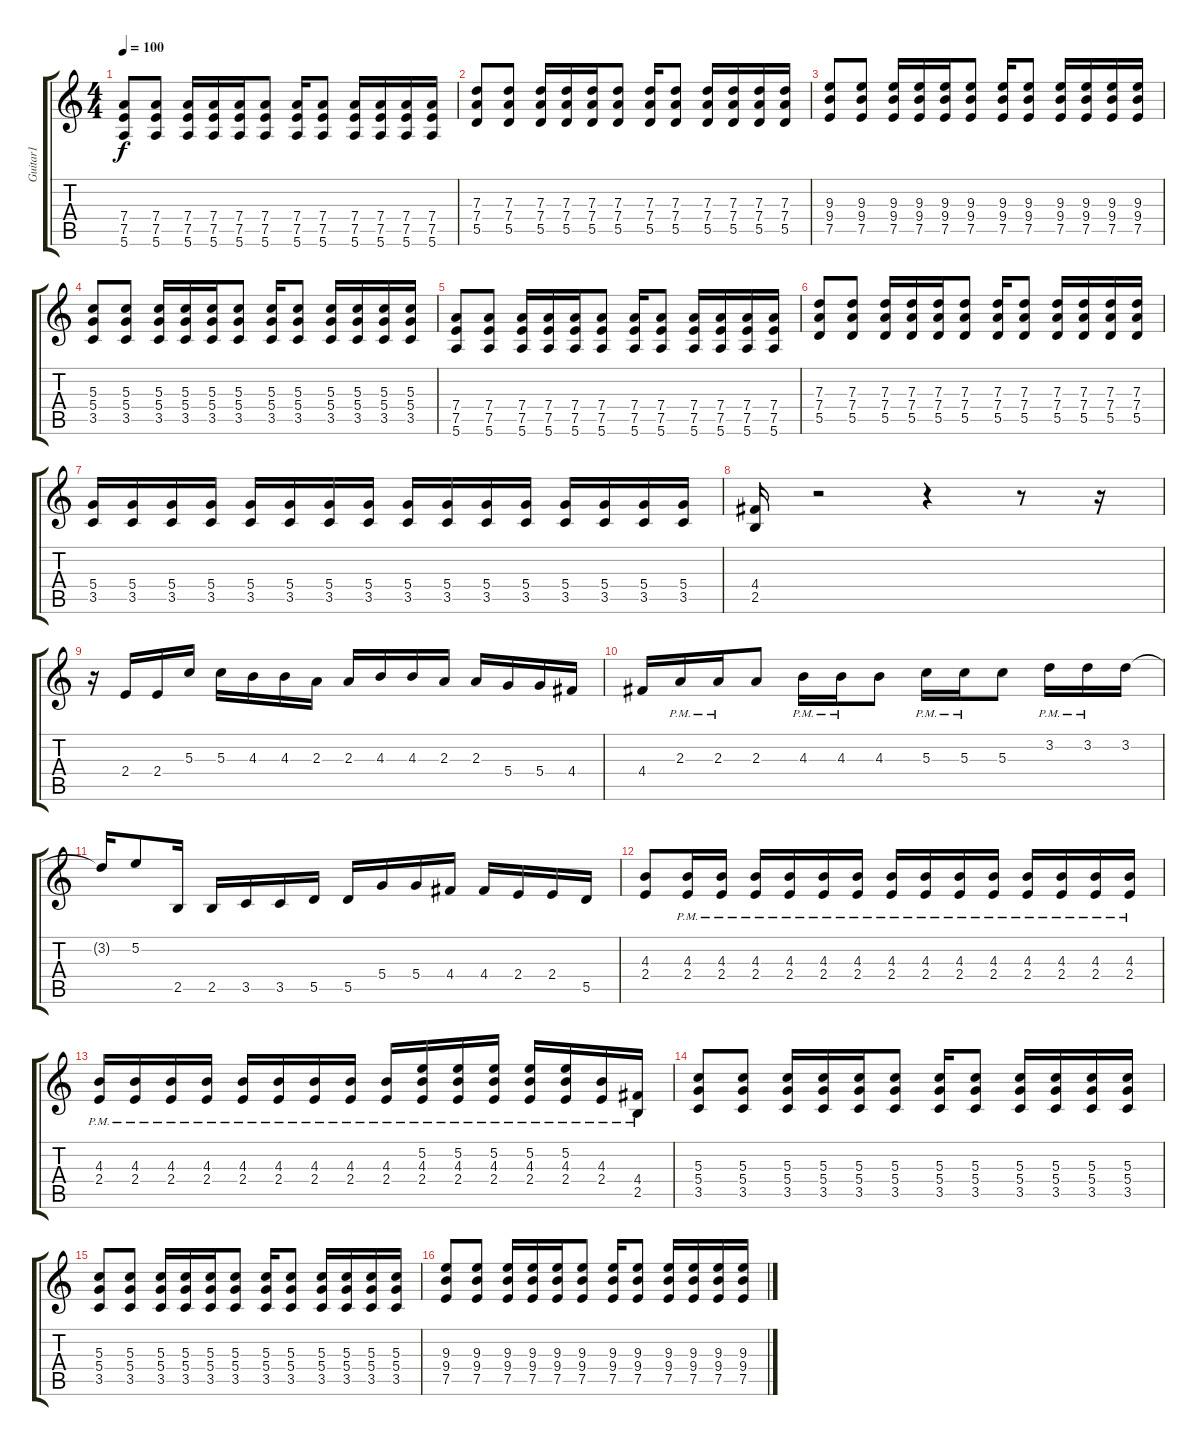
\track ("Guitar1" "Guitar1") {instrument distortionguitar}
\staff {score tabs}
\tuning (E4 B3 G3 D3 A2 E2) {hide}
\ts (4 4)
\tempo 100
\clef g2
\ks c
(7.4 7.5 5.6).8{dy f} (7.4 7.5 5.6).8 (7.4 7.5 5.6).16 (7.4 7.5 5.6).16 (7.4 7.5 5.6).16 (7.4 7.5 5.6).8 (7.4 7.5 5.6).16 (7.4 7.5 5.6).8 (7.4 7.5 5.6).16 (7.4 7.5 5.6).16 (7.4 7.5 5.6).16 (7.4 7.5 5.6).16 |
(7.3 7.4 5.5).8 (7.3 7.4 5.5).8 (7.3 7.4 5.5).16 (7.3 7.4 5.5).16 (7.3 7.4 5.5).16 (7.3 7.4 5.5).8 (7.3 7.4 5.5).16 (7.3 7.4 5.5).8 (7.3 7.4 5.5).16 (7.3 7.4 5.5).16 (7.3 7.4 5.5).16 (7.3 7.4 5.5).16 |
(9.3 9.4 7.5).8 (9.3 9.4 7.5).8 (9.3 9.4 7.5).16 (9.3 9.4 7.5).16 (9.3 9.4 7.5).16 (9.3 9.4 7.5).8 (9.3 9.4 7.5).16 (9.3 9.4 7.5).8 (9.3 9.4 7.5).16 (9.3 9.4 7.5).16 (9.3 9.4 7.5).16 (9.3 9.4 7.5).16 |
(5.3 5.4 3.5).8 (5.3 5.4 3.5).8 (5.3 5.4 3.5).16 (5.3 5.4 3.5).16 (5.3 5.4 3.5).16 (5.3 5.4 3.5).8 (5.3 5.4 3.5).16 (5.3 5.4 3.5).8 (5.3 5.4 3.5).16 (5.3 5.4 3.5).16 (5.3 5.4 3.5).16 (5.3 5.4 3.5).16 |
(7.4 7.5 5.6).8 (7.4 7.5 5.6).8 (7.4 7.5 5.6).16 (7.4 7.5 5.6).16 (7.4 7.5 5.6).16 (7.4 7.5 5.6).8 (7.4 7.5 5.6).16 (7.4 7.5 5.6).8 (7.4 7.5 5.6).16 (7.4 7.5 5.6).16 (7.4 7.5 5.6).16 (7.4 7.5 5.6).16 |
(7.3 7.4 5.5).8 (7.3 7.4 5.5).8 (7.3 7.4 5.5).16 (7.3 7.4 5.5).16 (7.3 7.4 5.5).16 (7.3 7.4 5.5).8 (7.3 7.4 5.5).16 (7.3 7.4 5.5).8 (7.3 7.4 5.5).16 (7.3 7.4 5.5).16 (7.3 7.4 5.5).16 (7.3 7.4 5.5).16 |
(5.4 3.5).16 (5.4 3.5).16 (5.4 3.5).16 (5.4 3.5).16 (5.4 3.5).16 (5.4 3.5).16 (5.4 3.5).16 (5.4 3.5).16 (5.4 3.5).16 (5.4 3.5).16 (5.4 3.5).16 (5.4 3.5).16 (5.4 3.5).16 (5.4 3.5).16 (5.4 3.5).16 (5.4 3.5).16 |
(4.4 2.5).16 r.2 r.4 r.8 r.16 |
r.16 2.4.16 2.4.16 5.3.16 5.3.16 4.3.16 4.3.16 2.3.16 2.3.16 4.3.16 4.3.16 2.3.16 2.3.16 5.4.16 5.4.16 4.4.16 |
4.4.16 2.3{pm}.16 2.3{pm}.16 2.3.8 4.3{pm}.16 4.3{pm}.16 4.3.8 5.3{pm}.16 5.3{pm}.16 5.3.8 3.2{pm}.16 3.2{pm}.16 3.2.16 |
3.2{t}.16 5.2.8 2.5.16 2.5.16 3.5.16 3.5.16 5.5.16 5.5.16 5.4.16 5.4.16 4.4.16 4.4.16 2.4.16 2.4.16 5.5.16 |
(4.3 2.4).8 (4.3 2.4{pm}).16 (4.3 2.4{pm}).16 (4.3 2.4{pm}).16 (4.3 2.4{pm}).16 (4.3 2.4{pm}).16 (4.3 2.4{pm}).16 (4.3 2.4{pm}).16 (4.3 2.4{pm}).16 (4.3 2.4{pm}).16 (4.3 2.4{pm}).16 (4.3 2.4{pm}).16 (4.3 2.4{pm}).16 (4.3 2.4{pm}).16 (4.3 2.4{pm}).16 |
(4.3 2.4{pm}).16 (4.3 2.4{pm}).16 (4.3 2.4{pm}).16 (4.3 2.4{pm}).16 (4.3 2.4{pm}).16 (4.3 2.4{pm}).16 (4.3 2.4{pm}).16 (4.3 2.4{pm}).16 (4.3 2.4{pm}).16 (5.2 4.3 2.4{pm}).16 (5.2 4.3 2.4{pm}).16 (5.2 4.3 2.4{pm}).16 (5.2 4.3 2.4{pm}).16 (5.2 4.3 2.4{pm}).16 (4.3 2.4{pm}).16 (4.4{pm} 2.5).16 |
(5.3 5.4 3.5).8 (5.3 5.4 3.5).8 (5.3 5.4 3.5).16 (5.3 5.4 3.5).16 (5.3 5.4 3.5).16 (5.3 5.4 3.5).8 (5.3 5.4 3.5).16 (5.3 5.4 3.5).8 (5.3 5.4 3.5).16 (5.3 5.4 3.5).16 (5.3 5.4 3.5).16 (5.3 5.4 3.5).16 |
(5.3 5.4 3.5).8 (5.3 5.4 3.5).8 (5.3 5.4 3.5).16 (5.3 5.4 3.5).16 (5.3 5.4 3.5).16 (5.3 5.4 3.5).8 (5.3 5.4 3.5).16 (5.3 5.4 3.5).8 (5.3 5.4 3.5).16 (5.3 5.4 3.5).16 (5.3 5.4 3.5).16 (5.3 5.4 3.5).16 |
(9.3 9.4 7.5).8 (9.3 9.4 7.5).8 (9.3 9.4 7.5).16 (9.3 9.4 7.5).16 (9.3 9.4 7.5).16 (9.3 9.4 7.5).8 (9.3 9.4 7.5).16 (9.3 9.4 7.5).8 (9.3 9.4 7.5).16 (9.3 9.4 7.5).16 (9.3 9.4 7.5).16 (9.3 9.4 7.5).16
